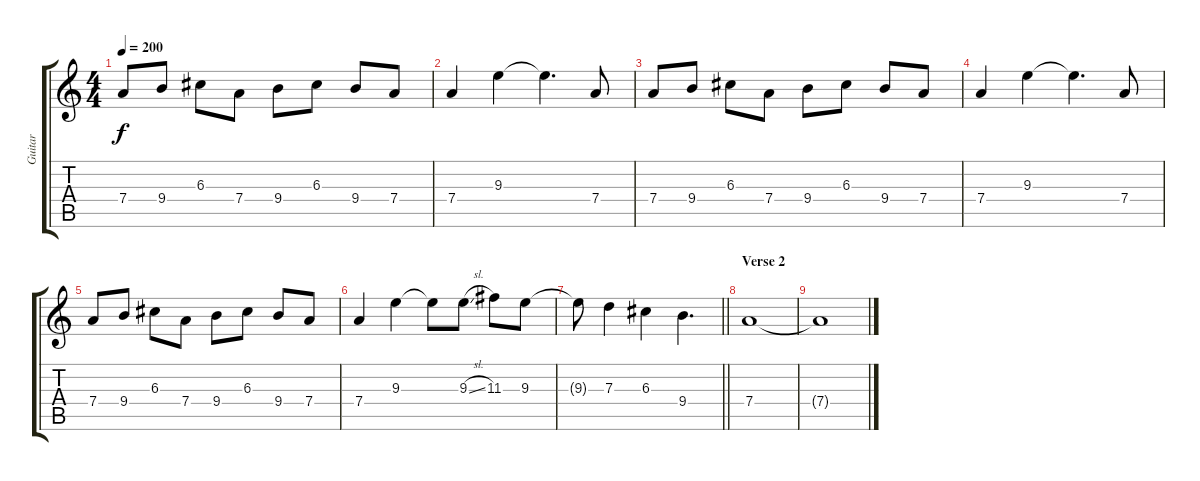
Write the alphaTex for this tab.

\track ("Guitar" "Guitar") {instrument distortionguitar}
\staff {score tabs}
\tuning (E4 B3 G3 D3 A2 E2) {hide}
\ts (4 4)
\tempo 200
\clef g2
\ks c
7.4.8{dy f} 9.4.8 6.3.8 7.4.8 9.4.8 6.3.8 9.4.8 7.4.8 |
7.4.4 9.3.4 9.3{t}.4{d} 7.4.8 |
7.4.8 9.4.8 6.3.8 7.4.8 9.4.8 6.3.8 9.4.8 7.4.8 |
7.4.4 9.3.4 9.3{t}.4{d} 7.4.8 |
7.4.8 9.4.8 6.3.8 7.4.8 9.4.8 6.3.8 9.4.8 7.4.8 |
7.4.4 9.3.4 9.3{t}.8 9.3{sl}.8 11.3.8 9.3.8 |
\barLineRight lightlight
9.3{t}.8 7.3.4 6.3.4 9.4.4{d} |
\section ("" "Verse 2")
7.4.1{volume 0} |
7.4{t}.1
